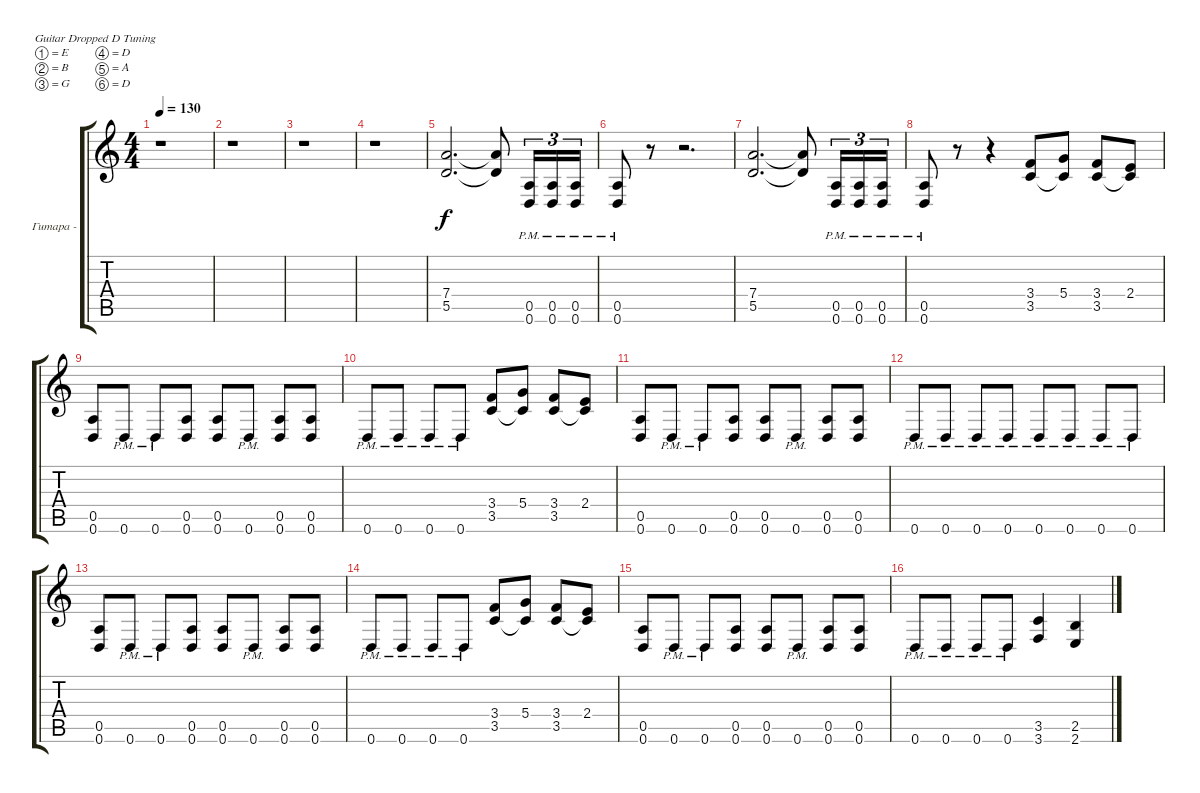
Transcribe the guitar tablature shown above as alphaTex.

\defaultSystemsLayout 4
\bracketExtendMode groupsimilarinstruments
\firstSystemTrackNameOrientation horizontal
\otherSystemsTrackNameOrientation horizontal
\track ("Гитара -Дист" "Гитара -") {instrument distortionguitar}
\staff {score tabs}
\tuning (E4 B3 G3 D3 A2 D2)
\ts (4 4)
\tempo 130
\clef g2
\ks c
r.1{dy f} |
r.1 |
r.1 |
r.1 |
(7.4 5.5).2{d} (7.4{t} 5.5{t}).8 (0.5{pm} 0.6{pm}).16{tu (3 2)} (0.5{pm} 0.6{pm}).16{tu (3 2)} (0.5{pm} 0.6{pm}).16{tu (3 2)} |
(0.5{pm} 0.6{pm}).8 r.8 r.2{d} |
(7.4 5.5).2{d} (7.4{t} 5.5{t}).8 (0.5{pm} 0.6{pm}).16{tu (3 2)} (0.5{pm} 0.6{pm}).16{tu (3 2)} (0.5{pm} 0.6{pm}).16{tu (3 2)} |
(0.5{pm} 0.6{pm}).8 r.8 r.4 (3.4 3.5).8 (5.4 3.5{t}).8 (3.4 3.5).8 (2.4 3.5{t}).8 |
(0.5 0.6).8 0.6{pm}.8 0.6{pm}.8 (0.5 0.6).8 (0.5 0.6).8 0.6{pm}.8 (0.5 0.6).8 (0.5 0.6).8 |
0.6{pm}.8 0.6{pm}.8 0.6{pm}.8 0.6{pm}.8 (3.4 3.5).8 (5.4 3.5{t}).8 (3.4 3.5).8 (2.4 3.5{t}).8 |
(0.5 0.6).8 0.6{pm}.8 0.6{pm}.8 (0.5 0.6).8 (0.5 0.6).8 0.6{pm}.8 (0.5 0.6).8 (0.5 0.6).8 |
0.6{pm}.8 0.6{pm}.8 0.6{pm}.8 0.6{pm}.8 0.6{pm}.8 0.6{pm}.8 0.6{pm}.8 0.6{pm}.8 |
(0.5 0.6).8 0.6{pm}.8 0.6{pm}.8 (0.5 0.6).8 (0.5 0.6).8 0.6{pm}.8 (0.5 0.6).8 (0.5 0.6).8 |
0.6{pm}.8 0.6{pm}.8 0.6{pm}.8 0.6{pm}.8 (3.4 3.5).8 (5.4 3.5{t}).8 (3.4 3.5).8 (2.4 3.5{t}).8 |
(0.5 0.6).8 0.6{pm}.8 0.6{pm}.8 (0.5 0.6).8 (0.5 0.6).8 0.6{pm}.8 (0.5 0.6).8 (0.5 0.6).8 |
0.6{pm}.8 0.6{pm}.8 0.6{pm}.8 0.6{pm}.8 (3.5 3.6).4 (2.5 2.6).4
